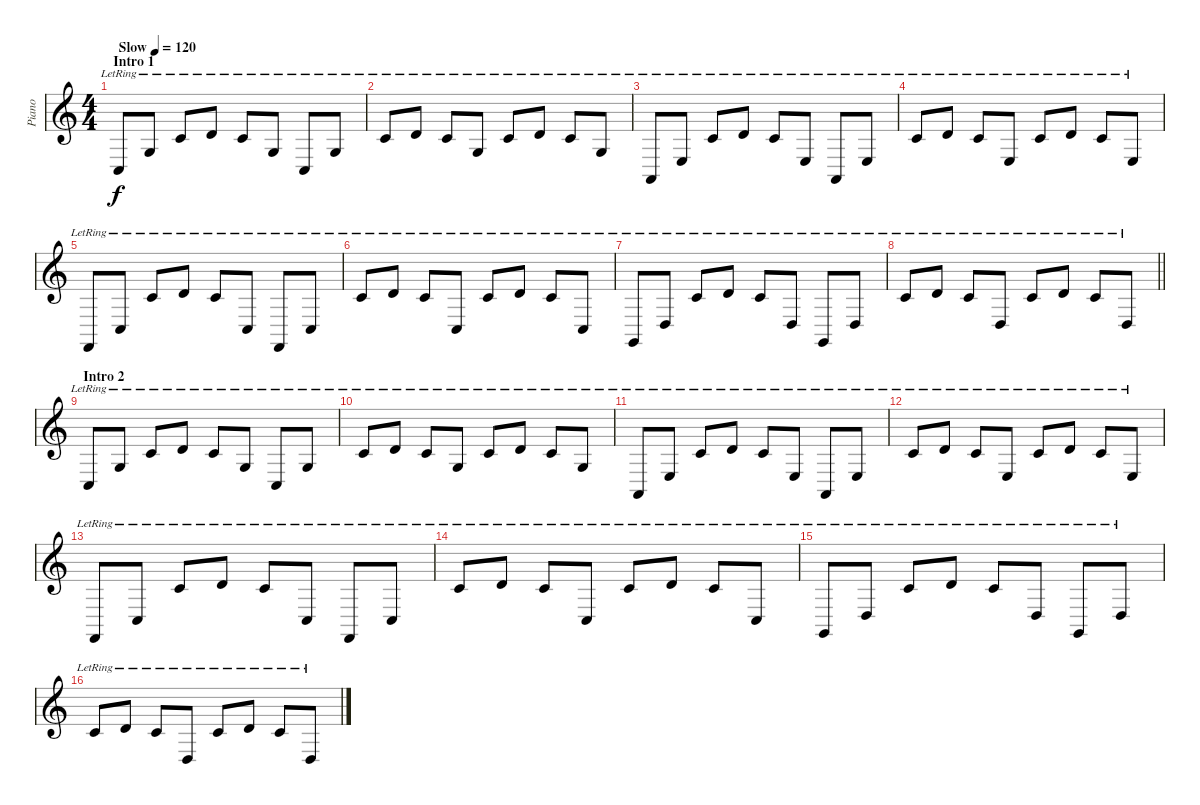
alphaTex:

\track ("Piano" "Piano") {instrument electricgrandpiano}
\staff {score}
\tuning (E4 B3 G3 D3 A2 E2) {hide}
\ts (4 4)
\section ("" "Intro 1")
\tempo (120 "Slow")
\clef g2
\ks c
3.5{lr}.8{dy f instrument electricgrandpiano} 0.3{lr}.8 1.2{lr}.8 3.2{lr}.8 1.2{lr}.8 0.3{lr}.8 3.5{lr}.8 0.3{lr}.8 |
1.2{lr}.8 3.2{lr}.8 1.2{lr}.8 0.3{lr}.8 1.2{lr}.8 3.2{lr}.8 1.2{lr}.8 0.3{lr}.8 |
0.5{lr}.8 2.4{lr}.8 1.2{lr}.8 3.2{lr}.8 1.2{lr}.8 2.4{lr}.8 0.5{lr}.8 2.4{lr}.8 |
1.2{lr}.8 3.2{lr}.8 1.2{lr}.8 2.4{lr}.8 1.2{lr}.8 3.2{lr}.8 1.2{lr}.8 2.4{lr}.8 |
1.6{lr}.8 3.5{lr}.8 1.2{lr}.8 3.2{lr}.8 1.2{lr}.8 3.5{lr}.8 1.6{lr}.8 3.5{lr}.8 |
1.2{lr}.8 3.2{lr}.8 1.2{lr}.8 3.5{lr}.8 1.2{lr}.8 3.2{lr}.8 1.2{lr}.8 3.5{lr}.8 |
3.6{lr}.8 0.4{lr}.8 1.2{lr}.8 3.2{lr}.8 1.2{lr}.8 0.4{lr}.8 3.6{lr}.8 0.4{lr}.8 |
\barLineRight lightlight
1.2{lr}.8 3.2{lr}.8 1.2{lr}.8 0.4{lr}.8 1.2{lr}.8 3.2{lr}.8 1.2{lr}.8 0.4{lr}.8 |
\section ("" "Intro 2")
3.5{lr}.8 0.3{lr}.8 1.2{lr}.8 3.2{lr}.8 1.2{lr}.8 0.3{lr}.8 3.5{lr}.8 0.3{lr}.8 |
1.2{lr}.8 3.2{lr}.8 1.2{lr}.8 0.3{lr}.8 1.2{lr}.8 3.2{lr}.8 1.2{lr}.8 0.3{lr}.8 |
0.5{lr}.8 2.4{lr}.8 1.2{lr}.8 3.2{lr}.8 1.2{lr}.8 2.4{lr}.8 0.5{lr}.8 2.4{lr}.8 |
1.2{lr}.8 3.2{lr}.8 1.2{lr}.8 2.4{lr}.8 1.2{lr}.8 3.2{lr}.8 1.2{lr}.8 2.4{lr}.8 |
1.6{lr}.8 3.5{lr}.8 1.2{lr}.8 3.2{lr}.8 1.2{lr}.8 3.5{lr}.8 1.6{lr}.8 3.5{lr}.8 |
1.2{lr}.8 3.2{lr}.8 1.2{lr}.8 3.5{lr}.8 1.2{lr}.8 3.2{lr}.8 1.2{lr}.8 3.5{lr}.8 |
3.6{lr}.8 0.4{lr}.8 1.2{lr}.8 3.2{lr}.8 1.2{lr}.8 0.4{lr}.8 3.6{lr}.8 0.4{lr}.8 |
1.2{lr}.8 3.2{lr}.8 1.2{lr}.8 0.4{lr}.8 1.2{lr}.8 3.2{lr}.8 1.2{lr}.8 0.4{lr}.8
